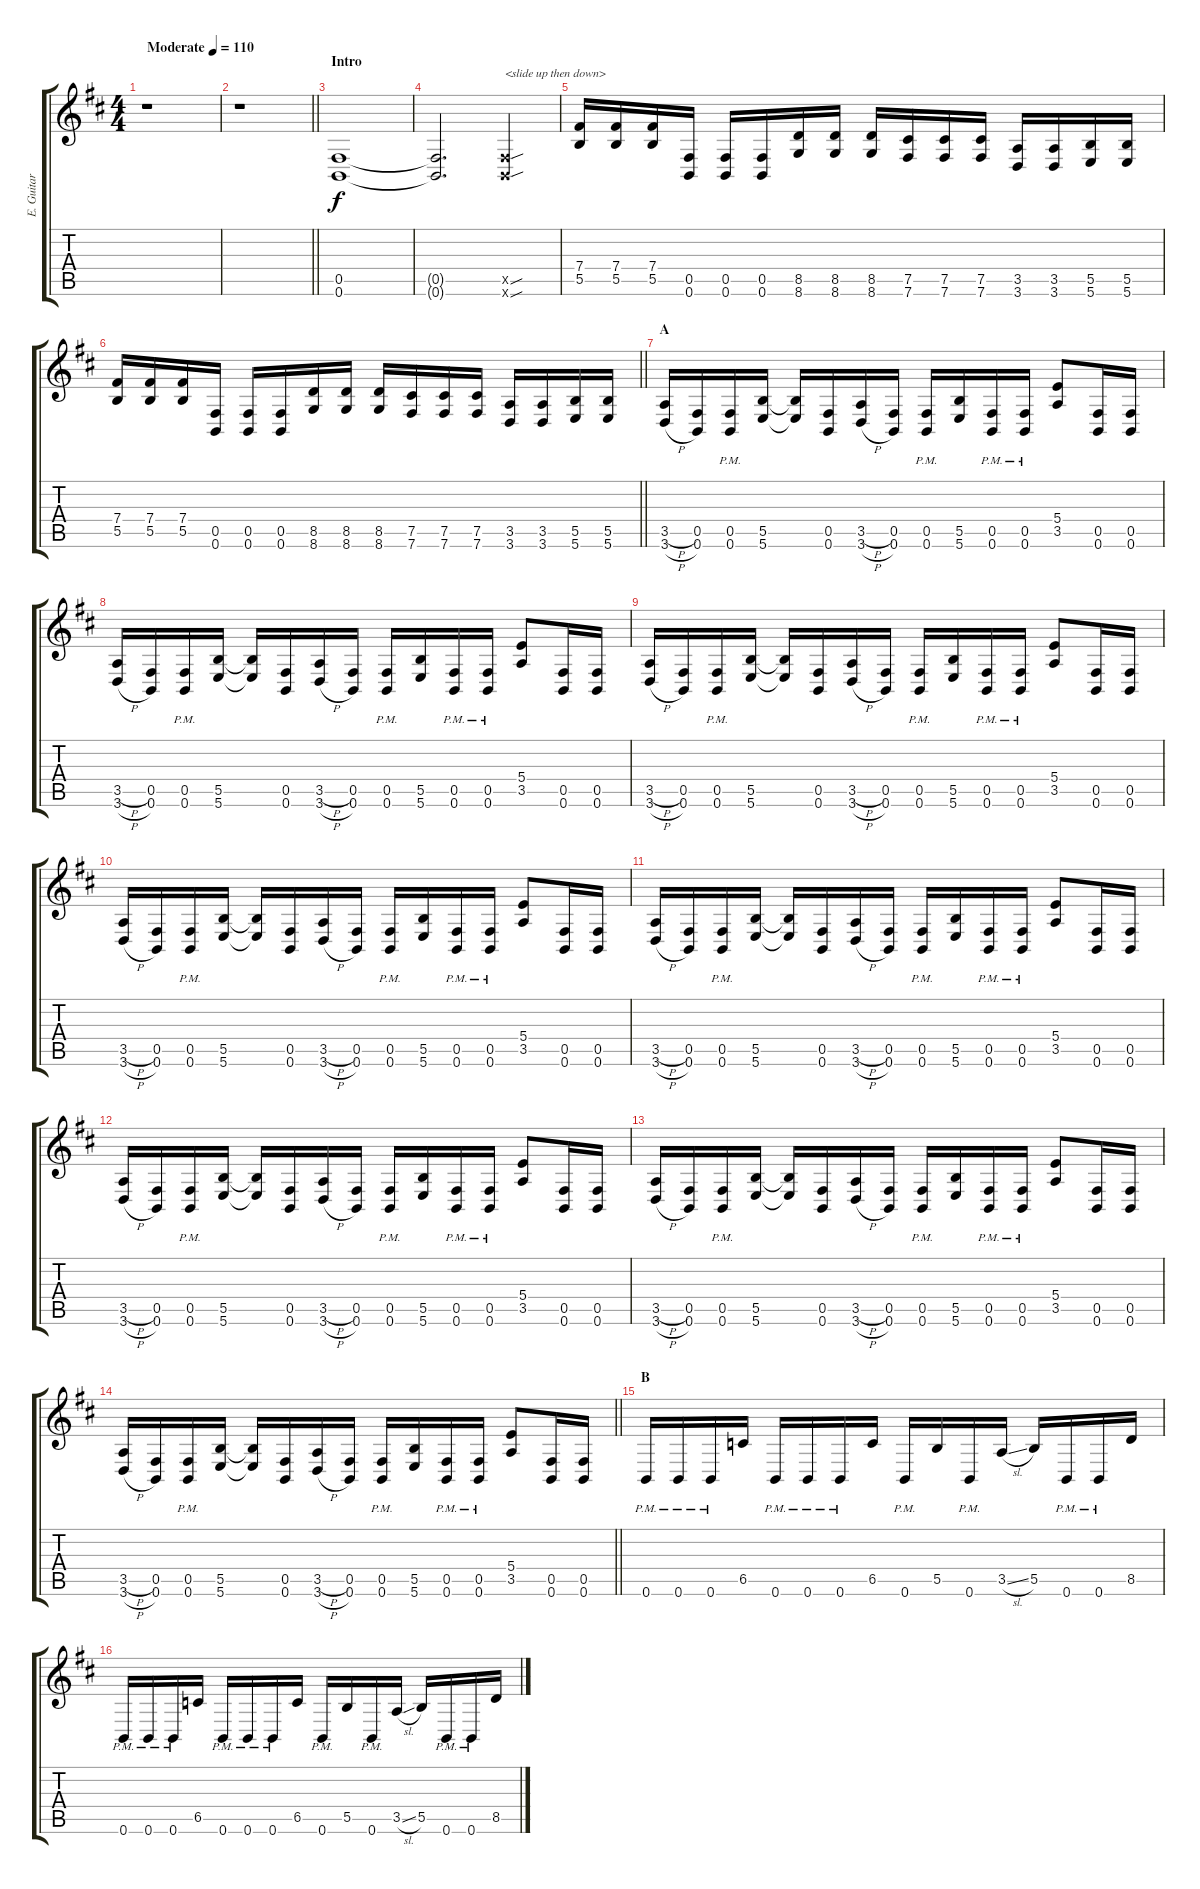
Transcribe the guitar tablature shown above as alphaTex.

\track ("E. Guitar I" "E. Guitar ") {instrument overdrivenguitar}
\staff {score tabs}
\tuning (Db4 Ab3 E3 B2 Gb2 B1) {hide}
\ts (4 4)
\tempo (110 "Moderate")
\clef g2
\ks d
r.1{dy f instrument overdrivenguitar} |
\barLineRight lightlight
r.1 |
\section ("" "Intro")
(0.5 0.6).1 |
(0.5{t} 0.6{t}).2{d} (0.5{sou x} 0.6{sou x}).4{txt "<slide up then down>"} |
(7.4 5.5).16 (7.4 5.5).16 (7.4 5.5).16 (0.5 0.6).16 (0.5 0.6).16 (0.5 0.6).16 (8.5 8.6).16 (8.5 8.6).16 (8.5 8.6).16 (7.5 7.6).16 (7.5 7.6).16 (7.5 7.6).16 (3.5 3.6).16 (3.5 3.6).16 (5.5 5.6).16 (5.5 5.6).16 |
\barLineRight lightlight
(7.4 5.5).16 (7.4 5.5).16 (7.4 5.5).16 (0.5 0.6).16 (0.5 0.6).16 (0.5 0.6).16 (8.5 8.6).16 (8.5 8.6).16 (8.5 8.6).16 (7.5 7.6).16 (7.5 7.6).16 (7.5 7.6).16 (3.5 3.6).16 (3.5 3.6).16 (5.5 5.6).16 (5.5 5.6).16 |
\section ("" "A")
(3.5{h} 3.6{h}).16 (0.5 0.6).16 (0.5{pm} 0.6{pm}).16 (5.5 5.6).16 (5.5{t} 5.6{t}).16 (0.5 0.6).16 (3.5{h} 3.6{h}).16 (0.5 0.6).16 (0.5{pm} 0.6{pm}).16 (5.5 5.6).16 (0.5{pm} 0.6{pm}).16 (0.5{pm} 0.6{pm}).16 (5.4 3.5).8 (0.5 0.6).16 (0.5 0.6).16 |
(3.5{h} 3.6{h}).16 (0.5 0.6).16 (0.5{pm} 0.6{pm}).16 (5.5 5.6).16 (5.5{t} 5.6{t}).16 (0.5 0.6).16 (3.5{h} 3.6{h}).16 (0.5 0.6).16 (0.5{pm} 0.6{pm}).16 (5.5 5.6).16 (0.5{pm} 0.6{pm}).16 (0.5{pm} 0.6{pm}).16 (5.4 3.5).8 (0.5 0.6).16 (0.5 0.6).16 |
(3.5{h} 3.6{h}).16 (0.5 0.6).16 (0.5{pm} 0.6{pm}).16 (5.5 5.6).16 (5.5{t} 5.6{t}).16 (0.5 0.6).16 (3.5{h} 3.6{h}).16 (0.5 0.6).16 (0.5{pm} 0.6{pm}).16 (5.5 5.6).16 (0.5{pm} 0.6{pm}).16 (0.5{pm} 0.6{pm}).16 (5.4 3.5).8 (0.5 0.6).16 (0.5 0.6).16 |
(3.5{h} 3.6{h}).16 (0.5 0.6).16 (0.5{pm} 0.6{pm}).16 (5.5 5.6).16 (5.5{t} 5.6{t}).16 (0.5 0.6).16 (3.5{h} 3.6{h}).16 (0.5 0.6).16 (0.5{pm} 0.6{pm}).16 (5.5 5.6).16 (0.5{pm} 0.6{pm}).16 (0.5{pm} 0.6{pm}).16 (5.4 3.5).8 (0.5 0.6).16 (0.5 0.6).16 |
(3.5{h} 3.6{h}).16 (0.5 0.6).16 (0.5{pm} 0.6{pm}).16 (5.5 5.6).16 (5.5{t} 5.6{t}).16 (0.5 0.6).16 (3.5{h} 3.6{h}).16 (0.5 0.6).16 (0.5{pm} 0.6{pm}).16 (5.5 5.6).16 (0.5{pm} 0.6{pm}).16 (0.5{pm} 0.6{pm}).16 (5.4 3.5).8 (0.5 0.6).16 (0.5 0.6).16 |
(3.5{h} 3.6{h}).16 (0.5 0.6).16 (0.5{pm} 0.6{pm}).16 (5.5 5.6).16 (5.5{t} 5.6{t}).16 (0.5 0.6).16 (3.5{h} 3.6{h}).16 (0.5 0.6).16 (0.5{pm} 0.6{pm}).16 (5.5 5.6).16 (0.5{pm} 0.6{pm}).16 (0.5{pm} 0.6{pm}).16 (5.4 3.5).8 (0.5 0.6).16 (0.5 0.6).16 |
(3.5{h} 3.6{h}).16 (0.5 0.6).16 (0.5{pm} 0.6{pm}).16 (5.5 5.6).16 (5.5{t} 5.6{t}).16 (0.5 0.6).16 (3.5{h} 3.6{h}).16 (0.5 0.6).16 (0.5{pm} 0.6{pm}).16 (5.5 5.6).16 (0.5{pm} 0.6{pm}).16 (0.5{pm} 0.6{pm}).16 (5.4 3.5).8 (0.5 0.6).16 (0.5 0.6).16 |
\barLineRight lightlight
(3.5{h} 3.6{h}).16 (0.5 0.6).16 (0.5{pm} 0.6{pm}).16 (5.5 5.6).16 (5.5{t} 5.6{t}).16 (0.5 0.6).16 (3.5{h} 3.6{h}).16 (0.5 0.6).16 (0.5{pm} 0.6{pm}).16 (5.5 5.6).16 (0.5{pm} 0.6{pm}).16 (0.5{pm} 0.6{pm}).16 (5.4 3.5).8 (0.5 0.6).16 (0.5 0.6).16 |
\section ("" "B")
0.6{pm}.16 0.6{pm}.16 0.6{pm}.16 6.5.16 0.6{pm}.16 0.6{pm}.16 0.6{pm}.16 6.5.16 0.6{pm}.16 5.5.16 0.6{pm}.16 3.5{sl}.16 5.5.16 0.6{pm}.16 0.6{pm}.16 8.5.16 |
0.6{pm}.16 0.6{pm}.16 0.6{pm}.16 6.5.16 0.6{pm}.16 0.6{pm}.16 0.6{pm}.16 6.5.16 0.6{pm}.16 5.5.16 0.6{pm}.16 3.5{sl}.16 5.5.16 0.6{pm}.16 0.6{pm}.16 8.5.16
